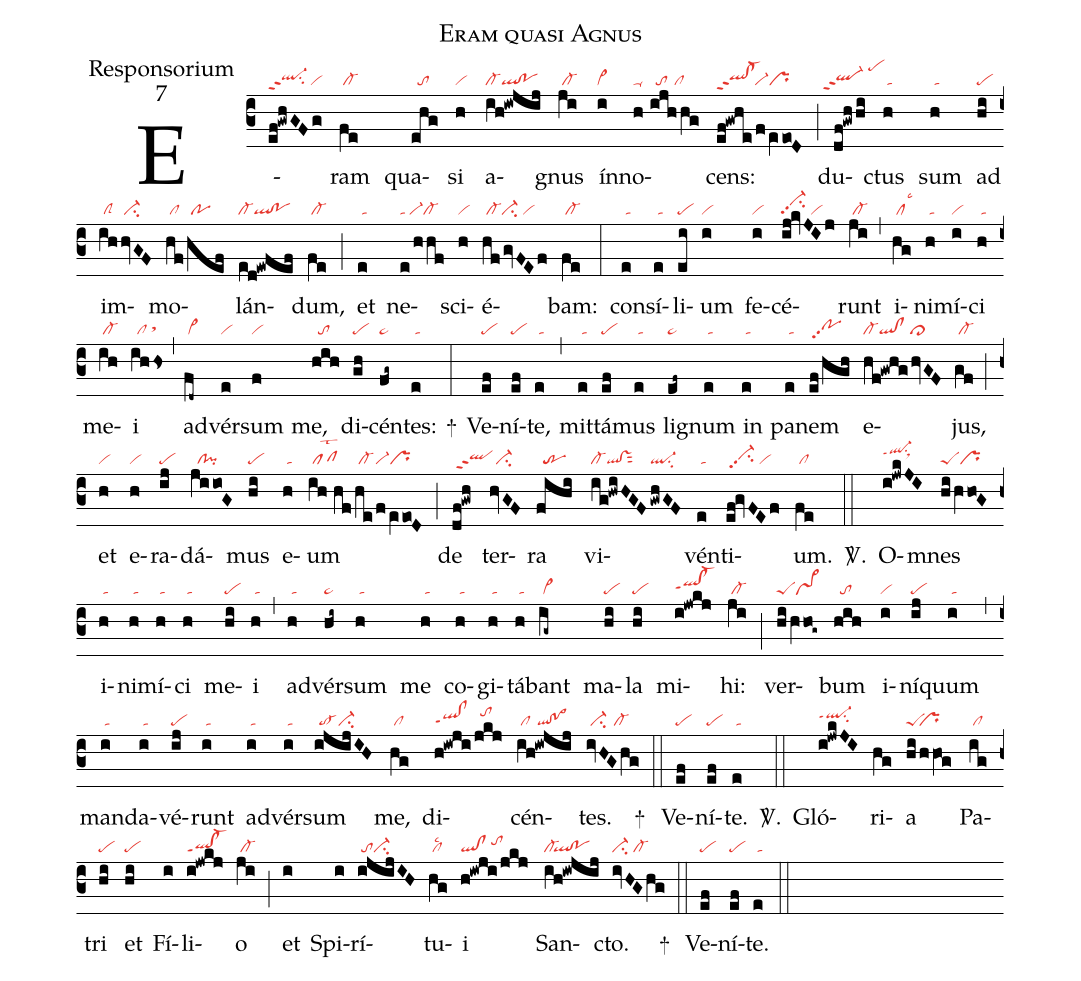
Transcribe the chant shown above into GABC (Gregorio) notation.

name:Eram quasi Agnus;
office-part:Responsorium;
mode:7;
nabc-lines: 1;
%%
(c3)
E(ef!gwhGFg|ql-hhppt2su2``vi)ram(fe|/cl-) qua(ehg|//to)si(h|vi) a(ih!iwjij|cl-ql!po)gnus(ji|/cl-) ín(i|vi>)no(h//ijhhg|ta-////to//cl)cens:(ef!gwhe/feVeo!D|qlhh!cl-hhppt2``vi-pr) (;)
du(df!gwhhi|```ql-hhppt2/pehl)ctus(h|/ta) sum(h|/ta) ad(hi|pe) im(ihhvGF|/clS///ci-)mo(hf/hef|/cl///po)lán(ed!ewfef|cl-ql!po)dum,(fe|/cl-) (;)
et(e|/ta) ne(e/hhf|ta/vi-cl-)sci(h|vi)é(hf/gvFEf|/cl-ci-/vi)bam:(fe|/cl-) (:)
con(e|/ta)sí(e|/ta)li(ei|pe)um(i|vi) fe(i|vi)cé(ij!kvJIj|vi-hjpp2su2/vi)runt(ji|/cl-) (,)
i(hg|/cllsc3)ni(h|/ta)mí(i|vi)ci(h|/ta) me(ih|/cl-)i(ihhs|//cl/sthh) (,)
ad(fd~|/cl~)vér(e|vi)sum(f|vi) me,(hih|//to) di(gh|pe)cén(fg~|pe~)tes:(e|/ta) +(:)
Ve(ef|pe)ní(ef|pe)te,(e|/ta) (,)
mit(e|/ta)tá(ef|pe)mus(e|/ta) li(ef~|pe~)gnum(e|/ta) in(e|/ta) pa(e|/ta)nem(ef/hgh|/pohhpp2) e(hf!gwhg/hvGF|cl-ql!cl/ci~)jus,(gf|/cl-) (;)
et(h|vi) e(h|vi)ra(ij|pe)dá(jiio!G|//cl!pi)mus(hi|pe) e(h|/ta)um(ih//hf|/pflst2|/he|/cl-|/feVeo!D|vi-pr) (;)
de(df!gwh|/qlhhppt2) ter(hvGF|//ci-)ra(fihi|//tr) vi(ig!hwiHGF|cl-ql!vssut2|/gwhGF|ql-su2)vén(e|/ta)ti(ef!gvFEf|/vi-hhpp2su2/vi)um.(fe|/cl) <sp>V/</sp>.(::)
O(i!jwkJI|ql-hjppt1su1sux1)mnes(hihVho!G|peSpr) i(h|/ta)ni(h|/ta)mí(h|/ta)ci(h|/ta) me(hi|pe)i(h|/ta) (,)
ad(h|/ta)vér(hi~|pe~)sum(h|/ta) me(h|/ta) co(h|/ta)gi(h|/ta)tá(h|/ta)bant(ig~|/cl~) ma(hi|pe)la(hi|pe) mi(i!jwkj|qlhh!cl-hhppt1)hi:(ji|/cl-) (;)
ver(hi/hVho!g~|peSvs>)bum(hih|//to) i(i|vi)ní(ij|pe)quum(i|/ta) (,)
man(i|/ta)da(i|/ta)vé(ij|pe)runt(i|/ta) ad(i|/ta)vér(i|/ta)sum(ijijIH|/to-ci-) me,(hg|/cl) di(h!iwji/jkj|qlhg!clhgppt1///tohj)cén(ih!iwjij|/cl//ql!po>)tes.(ivHGhg|/ci-//cl-) +(::)
Ve(ef|pe)ní(ef|pe)te.(e|/ta) <sp>V/</sp>.(::)
Gló(i!jwkJI|ql-hippt1su2)ri(hg)a(hi/hhVO!g|peS``pr) Pa(ig|/cl)tri(hi|pe) et(hi|pe) Fí(i)li(i!jwkj|ql!cl-ppt1)o(ji|/cl-) (;)
et(i) Spi(i)rí(i!@jijIH|/toci-)tu(hg|/cllsc2)i(h!iwji/jkj|ql!cl/tohi) San(ih!iw!@jij|cl-``ql!po)cto.(ivHGhg|ci-/cl-) +(::)
Ve(ef|pe)ní(ef|pe)te.(e|/ta) (::)
